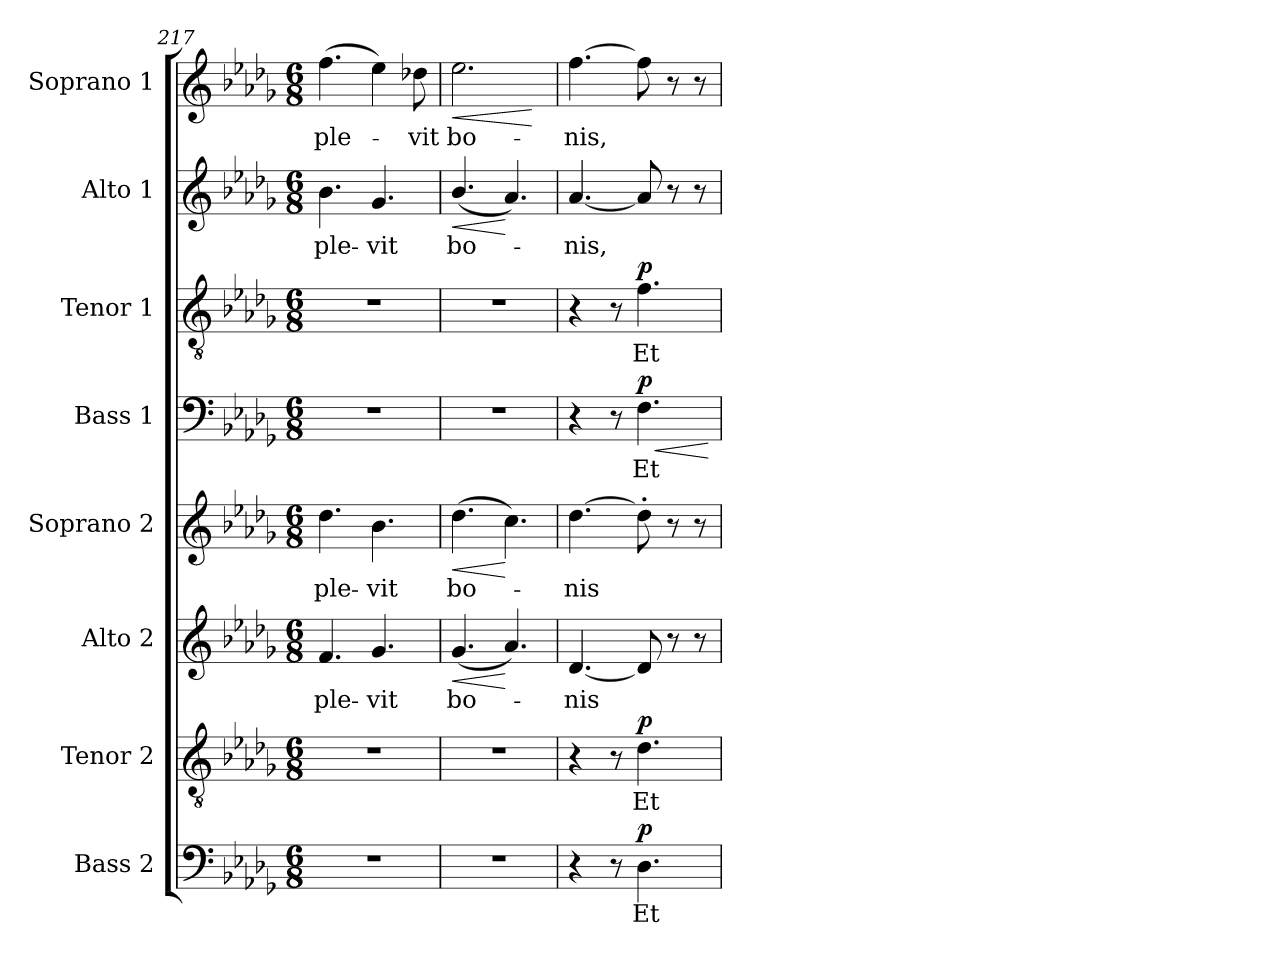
**kern	**text	**dynam	**kern	**text	**dynam	**kern	**text	**dynam	**kern	**text	**dynam	**kern	**text	**dynam	**kern	**text	**dynam	**kern	**text	**dynam	**kern	**text	**dynam
*part8	*part8	*part8	*part7	*part7	*part7	*part6	*part6	*part6	*part5	*part5	*part5	*part4	*part4	*part4	*part3	*part3	*part3	*part2	*part2	*part2	*part1	*part1	*part1
*staff8	*staff8	*staff8	*staff7	*staff7	*staff7	*staff6	*staff6	*staff6	*staff5	*staff5	*staff5	*staff4	*staff4	*staff4	*staff3	*staff3	*staff3	*staff2	*staff2	*staff2	*staff1	*staff1	*staff1
*I"Bass 2	*	*	*I"Tenor 2	*	*	*I"Alto 2	*	*	*I"Soprano 2	*	*	*I"Bass 1	*	*	*I"Tenor 1	*	*	*I"Alto 1	*	*	*I"Soprano 1	*	*
*I'B 2.	*	*	*I'T 2.	*	*	*I'A 2.	*	*	*I'S 2.	*	*	*I'B 1.	*	*	*I'T 1.	*	*	*I'A 1.	*	*	*I'S 1.	*	*
*clefF4	*	*	*clefGv2	*	*	*clefG2	*	*	*clefG2	*	*	*clefF4	*	*	*clefGv2	*	*	*clefG2	*	*	*clefG2	*	*
*	*	*	*ITrd7c12	*	*	*	*	*	*	*	*	*	*	*	*ITrd7c12	*	*	*	*	*	*	*	*
*k[b-e-a-d-g-]	*	*	*k[b-e-a-d-g-]	*	*	*k[b-e-a-d-g-]	*	*	*k[b-e-a-d-g-]	*	*	*k[b-e-a-d-g-]	*	*	*k[b-e-a-d-g-]	*	*	*k[b-e-a-d-g-]	*	*	*k[b-e-a-d-g-]	*	*
*D-:	*	*	*D-:	*	*	*D-:	*	*	*D-:	*	*	*D-:	*	*	*D-:	*	*	*D-:	*	*	*D-:	*	*
*M6/8	*	*	*M6/8	*	*	*M6/8	*	*	*M6/8	*	*	*M6/8	*	*	*M6/8	*	*	*M6/8	*	*	*M6/8	*	*
=217	=217	=217	=217	=217	=217	=217	=217	=217	=217	=217	=217	=217	=217	=217	=217	=217	=217	=217	=217	=217	=217	=217	=217
!LO:N:vis=1	!	!	!LO:N:vis=1	!	!	!	!	!	!	!	!	!	!	!	!	!	!	!	!	!	!	!	!
!	!	!	!	!	!	!	!LO:LY:b:color=#000000	!	!	!	!	!	!	!	!	!	!	!	!	!	!	!	!
!	!	!	!	!	!	!	!	!	!	!LO:LY:b:color=#000000	!	!LO:N:vis=1	!	!	!LO:N:vis=1	!	!	!	!	!	!	!	!
!	!	!	!	!	!	!	!	!	!	!	!	!	!	!	!	!	!	!	!LO:LY:b:color=#000000	!	!	!	!
!	!	!	!	!	!	!	!	!	!	!	!	!	!	!	!	!	!	!	!	!	!	!LO:LY:b:color=#000000	!
2.r	.	.	2.r	.	.	4.fi/	-ple-	.	4.dd-i\	-ple-	.	2.r	.	.	2.r	.	.	4.b-i\	-ple-	.	(4.ffi\	-ple-	.
!	!	!	!	!	!	!	!LO:LY:b:color=#000000	!	!	!	!	!	!	!	!	!	!	!	!	!	!	!	!
!	!	!	!	!	!	!	!	!	!	!LO:LY:b:color=#000000	!	!	!	!	!	!	!	!	!	!	!	!	!
!	!	!	!	!	!	!	!	!	!	!	!	!	!	!	!	!	!	!	!LO:LY:b:color=#000000	!	!	!	!
.	.	.	.	.	.	4.g-i/	-vit	.	4.b-i\	-vit	.	.	.	.	.	.	.	4.g-i/	-vit	.	4ee-i\)	.	.
!	!	!	!	!	!	!	!	!	!	!	!	!	!	!	!	!	!	!	!	!	!	!LO:LY:b:color=#000000	!
.	.	.	.	.	.	.	.	.	.	.	.	.	.	.	.	.	.	.	.	.	8dd-Xi\	-vit	.
=218	=218	=218	=218	=218	=218	=218	=218	=218	=218	=218	=218	=218	=218	=218	=218	=218	=218	=218	=218	=218	=218	=218	=218
!LO:N:vis=1	!	!	!LO:N:vis=1	!	!	!	!	!	!	!	!	!	!	!	!	!	!	!	!	!	!	!	!
!	!	!	!	!	!	!	!LO:LY:b:color=#000000	!LO:HP:b	!	!	!	!	!	!	!	!	!	!	!	!	!	!	!
!	!	!	!	!	!	!	!	!	!	!LO:LY:b:color=#000000	!LO:HP:b	!LO:N:vis=1	!	!	!LO:N:vis=1	!	!	!	!	!	!	!	!
!	!	!	!	!	!	!	!	!	!	!	!	!	!	!	!	!	!	!	!LO:LY:b:color=#000000	!LO:HP:b	!	!	!
!	!	!	!	!	!	!	!	!	!	!	!	!	!	!	!	!	!	!	!	!	!	!LO:LY:b:color=#000000	!LO:HP:b
2.r	.	.	2.r	.	.	(4.g-i/	bo-	<	(4.dd-i\	bo-	<	2.r	.	.	2.r	.	.	(4.b-i/	bo-	<	2.ee-i\	bo-	<
.	.	.	.	.	.	4.a-i/)	.	[	4.cci\)	.	[	.	.	.	.	.	.	4.a-i/)	.	[	.	.	.
.	.	.	.	.	.	.	.	.	.	.	.	.	.	.	.	.	.	.	.	.	.	.	[
=219	=219	=219	=219	=219	=219	=219	=219	=219	=219	=219	=219	=219	=219	=219	=219	=219	=219	=219	=219	=219	=219	=219	=219
!	!	!	!	!	!	!	!LO:LY:b:color=#000000	!	!	!	!	!	!	!	!	!	!	!	!	!	!	!	!
!	!	!	!	!	!	!	!	!	!	!LO:LY:b:color=#000000	!	!	!	!	!	!	!	!	!	!	!	!	!
!	!	!	!	!	!	!	!	!	!	!	!	!	!	!	!	!	!	!	!LO:LY:b:color=#000000	!	!	!	!
!	!	!	!	!	!	!	!	!	!	!	!	!	!	!	!	!	!	!	!	!	!	!LO:LY:b:color=#000000	!
4r	.	.	4r	.	.	[4.d-i/	-nis	.	[4.dd-i\	-nis	.	4r	.	.	4r	.	.	[4.a-i/	-nis,	.	[4.ffi\	-nis,	.
8r	.	.	8r	.	.	.	.	.	.	.	.	8r	.	.	8r	.	.	.	.	.	.	.	.
!	!LO:LY:b:color=#000000	!	!	!	!	!	!	!	!	!	!	!	!	!	!	!	!	!	!	!	!	!	!
!	!	!	!	!LO:LY:b:color=#000000	!	!	!	!	!	!	!	!	!	!	!	!	!	!	!	!	!	!	!
!	!	!	!	!	!	!	!	!	!	!	!	!	!LO:LY:b:color=#000000	!LO:HP:b	!	!	!	!	!	!	!	!	!
!	!	!	!	!	!	!	!	!	!	!	!	!	!	!	!	!LO:LY:b:color=#000000	!	!	!	!	!	!	!
4.D-i\	Et	p	4.D-i\	Et	p	8d-i/]	.	.	8dd-'i\]	.	.	4.Fi\	Et	< p	4.Fi\	Et	p	8a-i/]	.	.	8ffi\]	.	.
.	.	.	.	.	.	8r	.	.	8r	.	.	.	.	.	.	.	.	8r	.	.	8r	.	.
.	.	.	.	.	.	8r	.	.	8r	.	.	.	.	.	.	.	.	8r	.	.	8r	.	.
.	.	.	.	.	.	.	.	.	.	.	.	.	.	[	.	.	.	.	.	.	.	.	.
=	=	=	=	=	=	=	=	=	=	=	=	=	=	=	=	=	=	=	=	=	=	=	=
*-	*-	*-	*-	*-	*-	*-	*-	*-	*-	*-	*-	*-	*-	*-	*-	*-	*-	*-	*-	*-	*-	*-	*-
